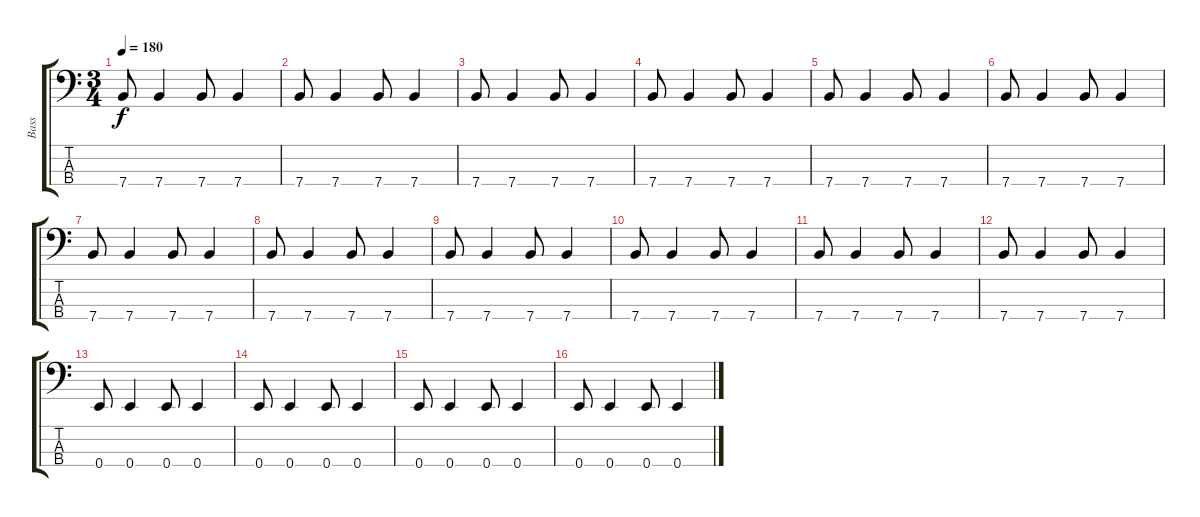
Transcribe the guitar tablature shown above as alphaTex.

\track ("Bass" "Bass") {instrument electricbasspick}
\staff {score tabs}
\tuning (G2 D2 A1 E1) {hide}
\ts (3 4)
\tempo 180
\clef f4
\ks c
7.4.8{dy f} 7.4.4 7.4.8 7.4.4 |
7.4.8 7.4.4 7.4.8 7.4.4 |
7.4.8 7.4.4 7.4.8 7.4.4 |
7.4.8 7.4.4 7.4.8 7.4.4 |
7.4.8 7.4.4 7.4.8 7.4.4 |
7.4.8 7.4.4 7.4.8 7.4.4 |
7.4.8 7.4.4 7.4.8 7.4.4 |
7.4.8 7.4.4 7.4.8 7.4.4 |
7.4.8 7.4.4 7.4.8 7.4.4 |
7.4.8 7.4.4 7.4.8 7.4.4 |
7.4.8 7.4.4 7.4.8 7.4.4 |
7.4.8 7.4.4 7.4.8 7.4.4 |
0.4.8 0.4.4 0.4.8 0.4.4 |
0.4.8 0.4.4 0.4.8 0.4.4 |
0.4.8 0.4.4 0.4.8 0.4.4 |
0.4.8 0.4.4 0.4.8 0.4.4
